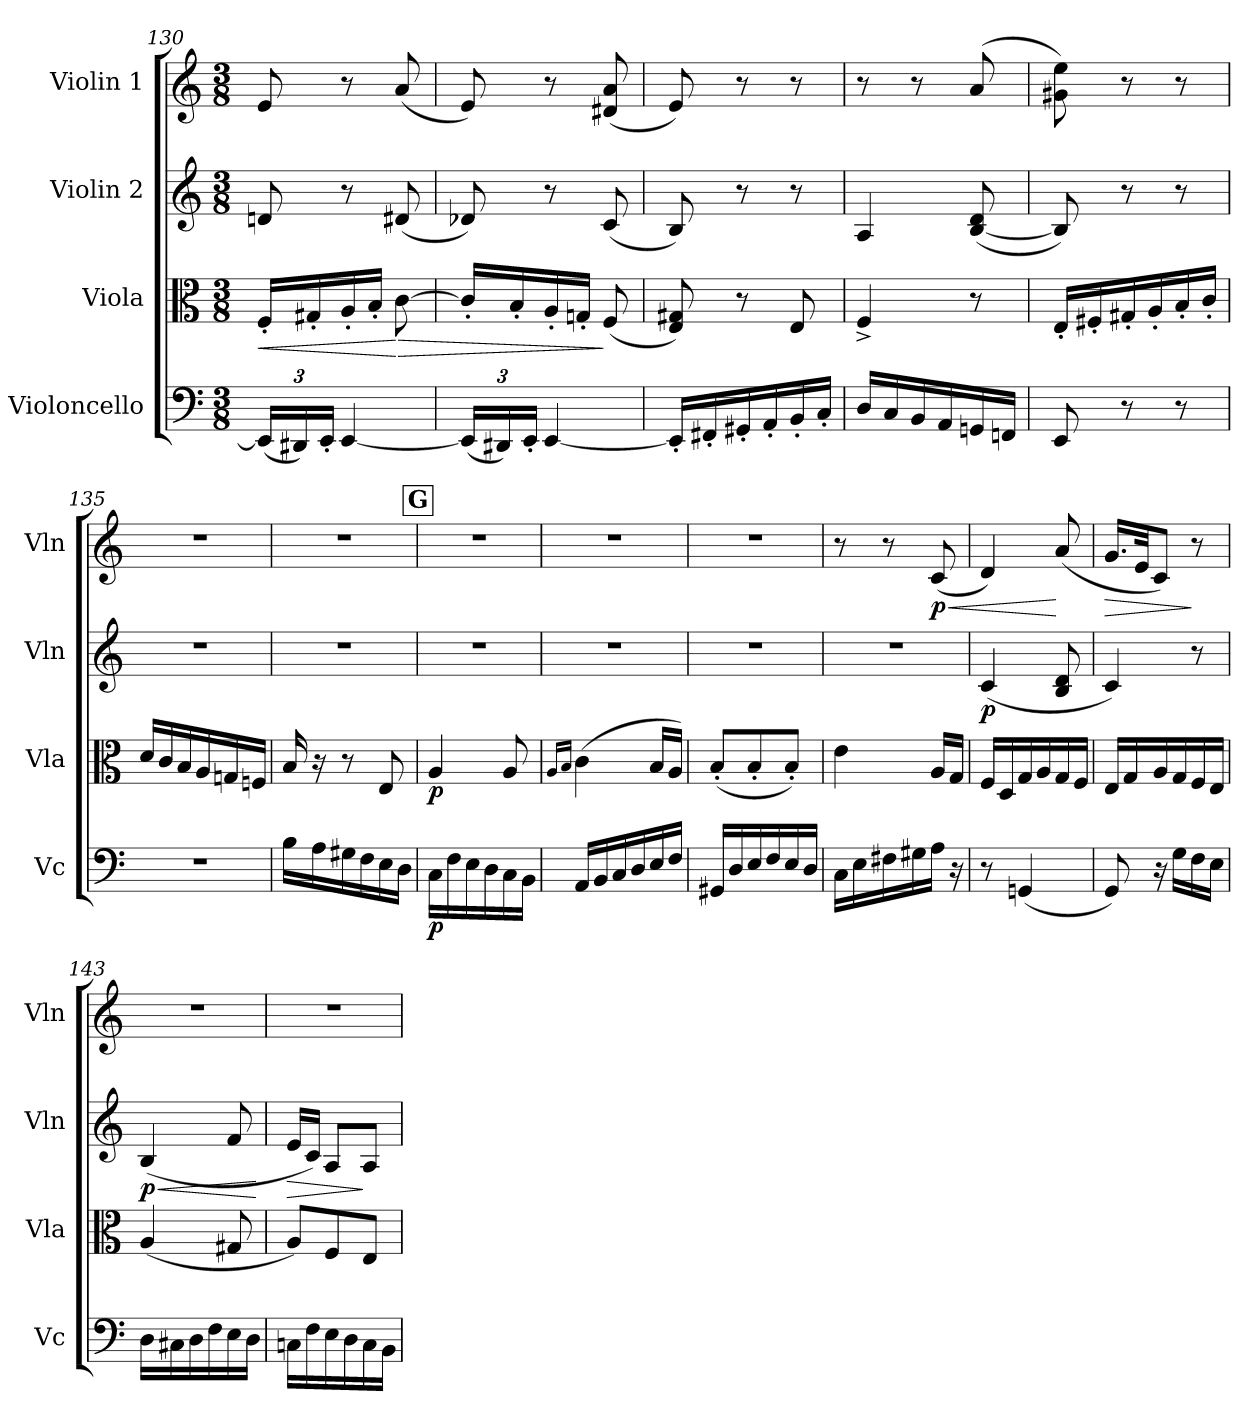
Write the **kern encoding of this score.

**kern	**dynam	**kern	**dynam	**kern	**dynam	**kern	**dynam
*part4	*part4	*part3	*part3	*part2	*part2	*part1	*part1
*staff4	*staff4	*staff3	*staff3	*staff2	*staff2	*staff1	*staff1
*I"Violoncello	*	*I"Viola	*	*I"Violin 2	*	*I"Violin 1	*
*I'Vc	*	*I'Vla	*	*I'Vln	*	*I'Vln	*
!!LO:PB:g=z
*clefF4	*	*clefC3	*	*clefG2	*	*clefG2	*
*k[]	*	*k[]	*	*k[]	*	*k[]	*
*M3/8	*	*M3/8	*	*M3/8	*	*M3/8	*
=130	=130	=130	=130	=130	=130	=130	=130
!	!	!	!LO:HP:b	!	!	!	!
(24EE/LL]	.	16F'/LL	<	8dn/	.	8e/	.
24DD#X/)	.	.	.	.	.	.	.
.	.	16G#X'/	.	.	.	.	.
24EE'/JJ	.	.	.	.	.	.	.
[4EE/	.	16A'/	.	8r	.	8r	.
.	.	16B'/JJ	.	.	.	.	.
!	!	!	!LO:HP:n=1:b	!	!	!	!
.	.	[8c\	[ >	(8d#X/	.	(8a/	.
=131	=131	=131	=131	=131	=131	=131	=131
(24EE/LL]	.	16c'/LL]	.	8d-X/)	.	8e/)	.
24DD#X/)	.	.	.	.	.	.	.
.	.	16B'/	.	.	.	.	.
24EE'/JJ	.	.	.	.	.	.	.
[4EE/	.	16A'/	.	8r	.	8r	.
.	.	16Gn'/JJ	.	.	.	.	.
.	.	(8F/	]	(8c/	.	(8d#X/ 8a/	.
=132	=132	=132	=132	=132	=132	=132	=132
16EE'/LL]	.	8E/ 8G#X/)	.	8B/)	.	8e/)	.
16FF#X'/	.	.	.	.	.	.	.
16GG#X'/	.	8r	.	8r	.	8r	.
16AA'/	.	.	.	.	.	.	.
16BB'/	.	8E/	.	8r	.	8r	.
16C'/JJ	.	.	.	.	.	.	.
=133	=133	=133	=133	=133	=133	=133	=133
16D/LL	.	4F^/	.	4A/	.	8r	.
16C/	.	.	.	.	.	.	.
16BB/	.	.	.	.	.	8r	.
16AA/	.	.	.	.	.	.	.
16GGn/	.	8r	.	([8B/ 8d/	.	(>8a/	.
16FFn/JJ	.	.	.	.	.	.	.
=134	=134	=134	=134	=134	=134	=134	=134
8EE/	.	16E'/LL	.	8B/])	.	8g#X\ 8ee\)	.
.	.	16F#X'/	.	.	.	.	.
8r	.	16G#X'/	.	8r	.	8r	.
.	.	16A'/	.	.	.	.	.
8r	.	16B'/	.	8r	.	8r	.
.	.	16c'/JJ	.	.	.	.	.
=135	=135	=135	=135	=135	=135	=135	=135
4.r	.	16d/LL	.	4.r	.	4.r	.
.	.	16c/	.	.	.	.	.
.	.	16B/	.	.	.	.	.
.	.	16A/	.	.	.	.	.
.	.	16Gn/	.	.	.	.	.
.	.	16Fn/JJ	.	.	.	.	.
!!LO:LB:g=z
=136	=136	=136	=136	=136	=136	=136	=136
16B\LL	.	16B/	.	4.r	.	4.r	.
16A\	.	16r	.	.	.	.	.
16G#X\	.	8r	.	.	.	.	.
16F\	.	.	.	.	.	.	.
16E\	.	8E/	.	.	.	.	.
16D\JJ	.	.	.	.	.	.	.
!!LO:REH:place=s1:a:B:cj:fs=14:t=G
=137	=137	=137	=137	=137	=137	=137	=137
!	!LO:DY:b	!	!LO:DY:b	!	!	!	!
16C\LL	p	4A/	p	4.r	.	4.r	.
16F\	.	.	.	.	.	.	.
16E\	.	.	.	.	.	.	.
16D\	.	.	.	.	.	.	.
16C\	.	8A/	.	.	.	.	.
16BB\JJ	.	.	.	.	.	.	.
=138	=138	=138	=138	=138	=138	=138	=138
.	.	16qA/LL	.	.	.	.	.
.	.	16qB/JJ	.	.	.	.	.
16AA/LL	.	(4c\	.	4.r	.	4.r	.
16BB/	.	.	.	.	.	.	.
16C/	.	.	.	.	.	.	.
16D/	.	.	.	.	.	.	.
16E/	.	16B/LL	.	.	.	.	.
16F/JJ	.	16A/JJ)	.	.	.	.	.
=139	=139	=139	=139	=139	=139	=139	=139
16GG#X/LL	.	(8B'/L	.	4.r	.	4.r	.
16D/	.	.	.	.	.	.	.
16E/	.	8B'/	.	.	.	.	.
16F/	.	.	.	.	.	.	.
16E/	.	8B'/J)	.	.	.	.	.
16D/JJ	.	.	.	.	.	.	.
=140	=140	=140	=140	=140	=140	=140	=140
16C\LL	.	4e\	.	4.r	.	8r	.
16E\	.	.	.	.	.	.	.
16F#X\	.	.	.	.	.	8r	.
16G#X\	.	.	.	.	.	.	.
!	!	!	!	!	!	!	!LO:HP:b
!	!	!	!	!	!	!	!LO:DY:n=1:b
16A\JJ	.	16A/LL	.	.	.	(8c/	< p
16r	.	16G/JJ	.	.	.	.	.
=141	=141	=141	=141	=141	=141	=141	=141
!	!	!	!	!	!LO:DY:b	!	!
8r	.	16F/LL	.	(4c/	p	4d/)	.
.	.	16D/	.	.	.	.	.
(4GGn/	.	16G/	.	.	.	.	.
.	.	16A/	.	.	.	.	.
.	.	16G/	.	8B/ 8d/	.	(8a/	[
.	.	16F/JJ	.	.	.	.	.
!!LO:LB:g=z
=142	=142	=142	=142	=142	=142	=142	=142
!	!	!	!	!	!	!	!LO:HP:b
8GG/)	.	16E/LL	.	4c/)	.	16.g/LL	>
.	.	16G/	.	.	.	.	.
.	.	.	.	.	.	32e/JK	.
16r	.	16A/	.	.	.	8c/J)	.
16G\LL	.	16G/	.	.	.	.	.
16F\	.	16F/	.	8r	.	8r	]
16E\JJ	.	16E/JJ	.	.	.	.	.
=143	=143	=143	=143	=143	=143	=143	=143
!	!	!	!	!	!LO:HP:b	!	!
!	!	!	!	!	!LO:DY:n=1:b	!	!
16D\LL	.	(4A/	.	(4B/	< p	4.r	.
16C#X\	.	.	.	.	.	.	.
16D\	.	.	.	.	.	.	.
16F\	.	.	.	.	.	.	.
16E\	.	8G#X/	.	8f/	.	.	.
16D\JJ	.	.	.	.	.	.	.
.	.	.	.	.	[	.	.
=144	=144	=144	=144	=144	=144	=144	=144
!	!	!	!	!	!LO:HP:b	!	!
16Cn\LL	.	8A/L)	.	16e/LL	>	4.r	.
16F\	.	.	.	16c/JJ)	.	.	.
16E\	.	8F/	.	8A/L	.	.	.
16D\	.	.	.	.	.	.	.
16C\	.	8E/J	.	8A/J	]	.	.
16BB\JJ	.	.	.	.	.	.	.
=	=	=	=	=	=	=	=
*-	*-	*-	*-	*-	*-	*-	*-
